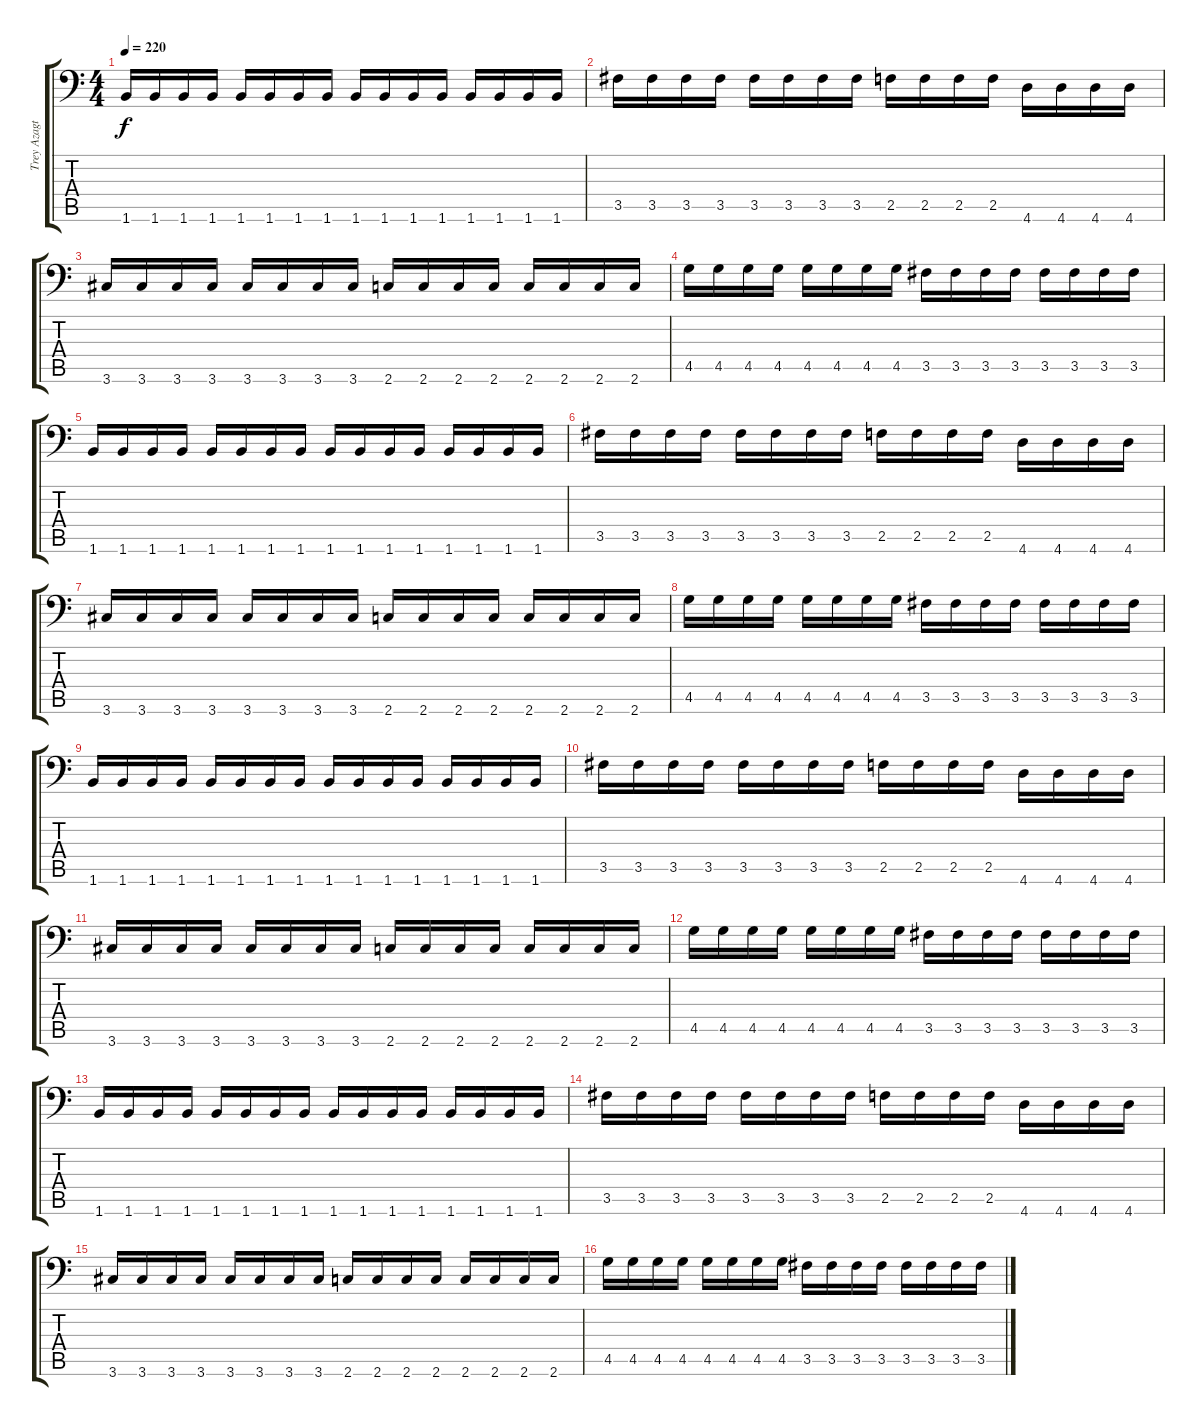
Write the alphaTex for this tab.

\track ("Trey Azagthoth" "Trey Azagt") {instrument distortionguitar}
\staff {score tabs}
\tuning (Bb3 F3 Db3 Ab2 Eb2 Bb1) {hide}
\ts (4 4)
\tempo 220
\clef f4
\ks c
1.6.16{dy f} 1.6.16 1.6.16 1.6.16 1.6.16 1.6.16 1.6.16 1.6.16 1.6.16 1.6.16 1.6.16 1.6.16 1.6.16 1.6.16 1.6.16 1.6.16 |
3.5.16 3.5.16 3.5.16 3.5.16 3.5.16 3.5.16 3.5.16 3.5.16 2.5.16 2.5.16 2.5.16 2.5.16 4.6.16 4.6.16 4.6.16 4.6.16 |
3.6.16 3.6.16 3.6.16 3.6.16 3.6.16 3.6.16 3.6.16 3.6.16 2.6.16 2.6.16 2.6.16 2.6.16 2.6.16 2.6.16 2.6.16 2.6.16 |
4.5.16 4.5.16 4.5.16 4.5.16 4.5.16 4.5.16 4.5.16 4.5.16 3.5.16 3.5.16 3.5.16 3.5.16 3.5.16 3.5.16 3.5.16 3.5.16 |
1.6.16 1.6.16 1.6.16 1.6.16 1.6.16 1.6.16 1.6.16 1.6.16 1.6.16 1.6.16 1.6.16 1.6.16 1.6.16 1.6.16 1.6.16 1.6.16 |
3.5.16 3.5.16 3.5.16 3.5.16 3.5.16 3.5.16 3.5.16 3.5.16 2.5.16 2.5.16 2.5.16 2.5.16 4.6.16 4.6.16 4.6.16 4.6.16 |
3.6.16 3.6.16 3.6.16 3.6.16 3.6.16 3.6.16 3.6.16 3.6.16 2.6.16 2.6.16 2.6.16 2.6.16 2.6.16 2.6.16 2.6.16 2.6.16 |
4.5.16 4.5.16 4.5.16 4.5.16 4.5.16 4.5.16 4.5.16 4.5.16 3.5.16 3.5.16 3.5.16 3.5.16 3.5.16 3.5.16 3.5.16 3.5.16 |
1.6.16 1.6.16 1.6.16 1.6.16 1.6.16 1.6.16 1.6.16 1.6.16 1.6.16 1.6.16 1.6.16 1.6.16 1.6.16 1.6.16 1.6.16 1.6.16 |
3.5.16 3.5.16 3.5.16 3.5.16 3.5.16 3.5.16 3.5.16 3.5.16 2.5.16 2.5.16 2.5.16 2.5.16 4.6.16 4.6.16 4.6.16 4.6.16 |
3.6.16 3.6.16 3.6.16 3.6.16 3.6.16 3.6.16 3.6.16 3.6.16 2.6.16 2.6.16 2.6.16 2.6.16 2.6.16 2.6.16 2.6.16 2.6.16 |
4.5.16 4.5.16 4.5.16 4.5.16 4.5.16 4.5.16 4.5.16 4.5.16 3.5.16 3.5.16 3.5.16 3.5.16 3.5.16 3.5.16 3.5.16 3.5.16 |
1.6.16 1.6.16 1.6.16 1.6.16 1.6.16 1.6.16 1.6.16 1.6.16 1.6.16 1.6.16 1.6.16 1.6.16 1.6.16 1.6.16 1.6.16 1.6.16 |
3.5.16 3.5.16 3.5.16 3.5.16 3.5.16 3.5.16 3.5.16 3.5.16 2.5.16 2.5.16 2.5.16 2.5.16 4.6.16 4.6.16 4.6.16 4.6.16 |
3.6.16 3.6.16 3.6.16 3.6.16 3.6.16 3.6.16 3.6.16 3.6.16 2.6.16 2.6.16 2.6.16 2.6.16 2.6.16 2.6.16 2.6.16 2.6.16 |
4.5.16 4.5.16 4.5.16 4.5.16 4.5.16 4.5.16 4.5.16 4.5.16 3.5.16 3.5.16 3.5.16 3.5.16 3.5.16 3.5.16 3.5.16 3.5.16
